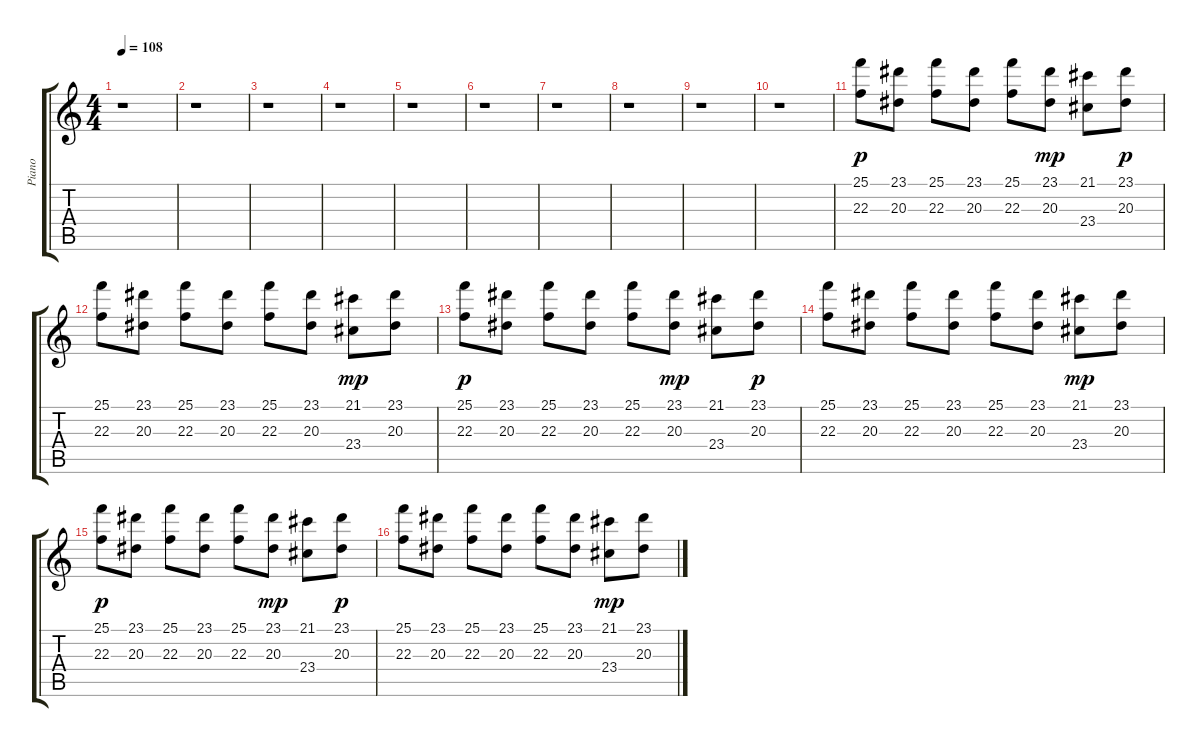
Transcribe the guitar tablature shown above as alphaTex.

\track ("Piano" "Piano") {instrument electricpiano2}
\staff {score tabs}
\tuning (E4 B3 G3 D3 A2 E2) {hide}
\ts (4 4)
\tempo 108
\clef g2
\ks c
r.1{dy f} |
r.1 |
r.1 |
r.1 |
r.1 |
r.1 |
r.1 |
r.1 |
r.1 |
r.1 |
(25.1 22.3).8{dy p} (23.1 20.3).8 (25.1 22.3).8 (23.1 20.3).8 (25.1 22.3).8 (23.1 20.3).8{dy mp} (21.1 23.4).8 (23.1 20.3).8{dy p} |
(25.1 22.3).8 (23.1 20.3).8 (25.1 22.3).8 (23.1 20.3).8 (25.1 22.3).8 (23.1 20.3).8 (21.1 23.4).8{dy mp} (23.1 20.3).8 |
(25.1 22.3).8{dy p} (23.1 20.3).8 (25.1 22.3).8 (23.1 20.3).8 (25.1 22.3).8 (23.1 20.3).8{dy mp} (21.1 23.4).8 (23.1 20.3).8{dy p} |
(25.1 22.3).8 (23.1 20.3).8 (25.1 22.3).8 (23.1 20.3).8 (25.1 22.3).8 (23.1 20.3).8 (21.1 23.4).8{dy mp} (23.1 20.3).8 |
(25.1 22.3).8{dy p} (23.1 20.3).8 (25.1 22.3).8 (23.1 20.3).8 (25.1 22.3).8 (23.1 20.3).8{dy mp} (21.1 23.4).8 (23.1 20.3).8{dy p} |
(25.1 22.3).8 (23.1 20.3).8 (25.1 22.3).8 (23.1 20.3).8 (25.1 22.3).8 (23.1 20.3).8 (21.1 23.4).8{dy mp} (23.1 20.3).8
